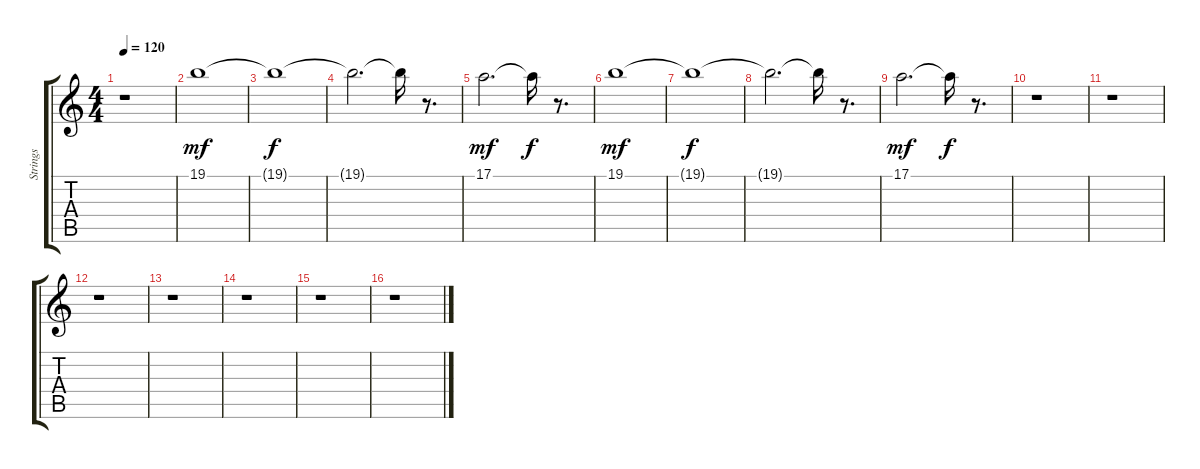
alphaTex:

\track ("Strings" "Strings") {instrument synthstrings1}
\staff {score tabs}
\tuning (E4 B3 G3 D3 A2 E2) {hide}
\ts (4 4)
\tempo 120
\clef g2
\ks c
r.1{dy f} |
19.1.1{dy mf} |
19.1{t}.1{dy f} |
19.1{t}.2{d} 19.1{t}.16 r.8{d} |
17.1.2{d dy mf} 17.1{t}.16{dy f} r.8{d} |
19.1.1{dy mf} |
19.1{t}.1{dy f} |
19.1{t}.2{d} 19.1{t}.16 r.8{d} |
17.1.2{d dy mf} 17.1{t}.16{dy f} r.8{d} |
r.1 |
r.1 |
r.1 |
r.1 |
r.1 |
r.1 |
r.1
